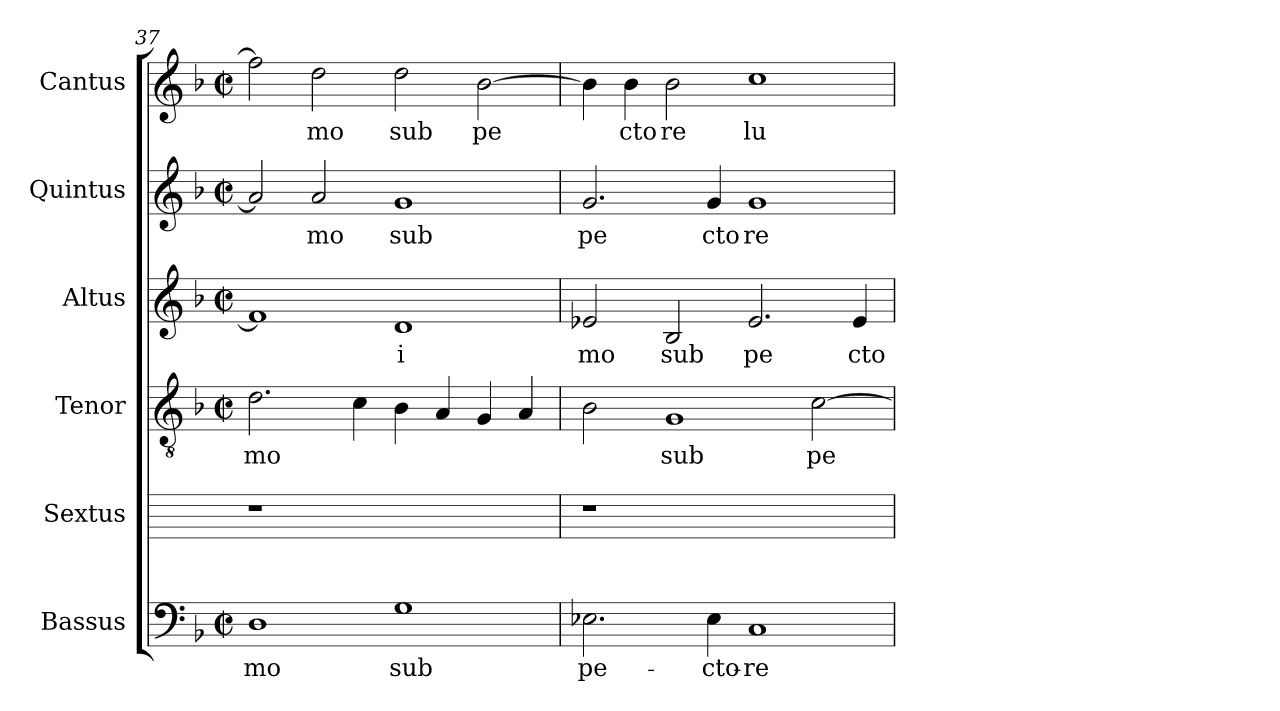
**kern	**text	**kern	**kern	**text	**kern	**text	**kern	**text	**kern	**text
*part6	*part6	*part5	*part4	*part4	*part3	*part3	*part2	*part2	*part1	*part1
*staff6	*staff6	*staff5	*staff4	*staff4	*staff3	*staff3	*staff2	*staff2	*staff1	*staff1
*I"Bassus	*	*I"Sextus	*I"Tenor	*	*I"Altus	*	*I"Quintus	*	*I"Cantus	*
*I'Bassus	*	*	*I'Tenor	*	*I'Altus	*	*I'Quintus	*	*I'Cantus	*
*clefF4	*	*	*clefGv2	*	*clefG2	*	*clefG2	*	*clefG2	*
*k[b-]	*	*	*k[b-]	*	*k[b-]	*	*k[b-]	*	*k[b-]	*
*F:	*	*	*F:	*	*F:	*	*F:	*	*F:	*
*M2/2	*	*	*M2/2	*	*M2/2	*	*M2/2	*	*M2/2	*
*met(c|)	*	*	*met(c|)	*	*met(c|)	*	*met(c|)	*	*met(c|)	*
=37	=37	=37	=37	=37	=37	=37	=37	=37	=37	=37
!	!LO:LY:b:cj	!	!	!LO:LY:b	!	!	!	!	!	!
1D	mo	1r	2.d\	mo	1f]	.	2a/]	.	2ff\]	.
!	!	!	!	!	!	!	!	!LO:LY:b:cj	!	!LO:LY:b:cj
.	.	.	.	.	.	.	2a/	mo	2dd\	mo
.	.	.	4c\	.	.	.	.	.	.	.
!	!LO:LY:b:cj	!	!	!	!	!LO:LY:b:cj	!	!LO:LY:b:cj	!	!LO:LY:b:cj
1G	sub	1ryy	4B-\	.	1d	i	1g	sub	2dd\	sub
.	.	.	4A/	.	.	.	.	.	.	.
!	!	!	!	!	!	!	!	!	!	!LO:LY:b:cj
.	.	.	4G/	.	.	.	.	.	[>2b-\	pe
.	.	.	4A/	.	.	.	.	.	.	.
!!LO:LB:g=z
=38	=38	=38	=38	=38	=38	=38	=38	=38	=38	=38
!	!LO:LY:b:cj	!	!	!	!	!LO:LY:b:cj	!	!LO:LY:b:cj	!	!
2.E-X\	pe-	1r	2B-\	.	2e-X/	mo	2.g/	pe	4b-\]	.
!	!	!	!	!	!	!	!	!	!	!LO:LY:b:cj
.	.	.	.	.	.	.	.	.	4b-\	cto
!	!	!	!	!LO:LY:b:cj	!	!LO:LY:b:cj	!	!	!	!LO:LY:b:cj
.	.	.	1G	sub	2B-/	sub	.	.	2b-\	re
!	!LO:LY:b:cj	!	!	!	!	!	!	!LO:LY:b:cj	!	!
4E-\	-cto-	.	.	.	.	.	4g/	cto	.	.
!	!LO:LY:b:cj	!	!	!	!	!LO:LY:b:cj	!	!LO:LY:b:cj	!	!LO:LY:b:cj
1C	-re	1ryy	.	.	2.e-/	pe	1g	re	1cc	lu
!	!	!	!	!LO:LY:b:cj	!	!	!	!	!	!
.	.	.	[>2c\	pe	.	.	.	.	.	.
!	!	!	!	!	!	!LO:LY:b:cj	!	!	!	!
.	.	.	.	.	4e-/	cto	.	.	.	.
=	=	=	=	=	=	=	=	=	=	=
*-	*-	*-	*-	*-	*-	*-	*-	*-	*-	*-
